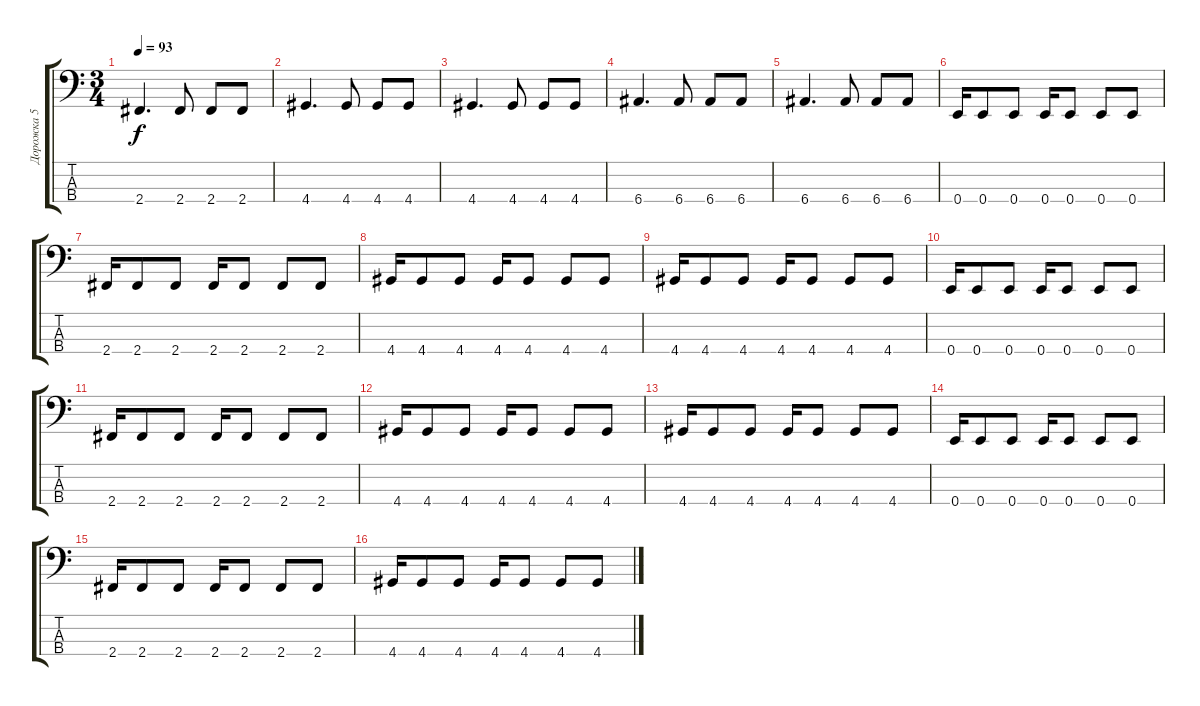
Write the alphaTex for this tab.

\track ("Дорожка 5" "Дорожка 5") {instrument electricbassfinger}
\staff {score tabs}
\tuning (G2 D2 A1 E1) {hide}
\ts (3 4)
\tempo 93
\clef f4
\ks c
2.4.4{d dy f} 2.4.8 2.4.8 2.4.8 |
4.4.4{d} 4.4.8 4.4.8 4.4.8 |
4.4.4{d} 4.4.8 4.4.8 4.4.8 |
6.4.4{d} 6.4.8 6.4.8 6.4.8 |
6.4.4{d} 6.4.8 6.4.8 6.4.8 |
0.4.16 0.4.8 0.4.8 0.4.16 0.4.8 0.4.8 0.4.8 |
2.4.16 2.4.8 2.4.8 2.4.16 2.4.8 2.4.8 2.4.8 |
4.4.16 4.4.8 4.4.8 4.4.16 4.4.8 4.4.8 4.4.8 |
4.4.16 4.4.8 4.4.8 4.4.16 4.4.8 4.4.8 4.4.8 |
0.4.16 0.4.8 0.4.8 0.4.16 0.4.8 0.4.8 0.4.8 |
2.4.16 2.4.8 2.4.8 2.4.16 2.4.8 2.4.8 2.4.8 |
4.4.16 4.4.8 4.4.8 4.4.16 4.4.8 4.4.8 4.4.8 |
4.4.16 4.4.8 4.4.8 4.4.16 4.4.8 4.4.8 4.4.8 |
0.4.16 0.4.8 0.4.8 0.4.16 0.4.8 0.4.8 0.4.8 |
2.4.16 2.4.8 2.4.8 2.4.16 2.4.8 2.4.8 2.4.8 |
4.4.16 4.4.8 4.4.8 4.4.16 4.4.8 4.4.8 4.4.8
